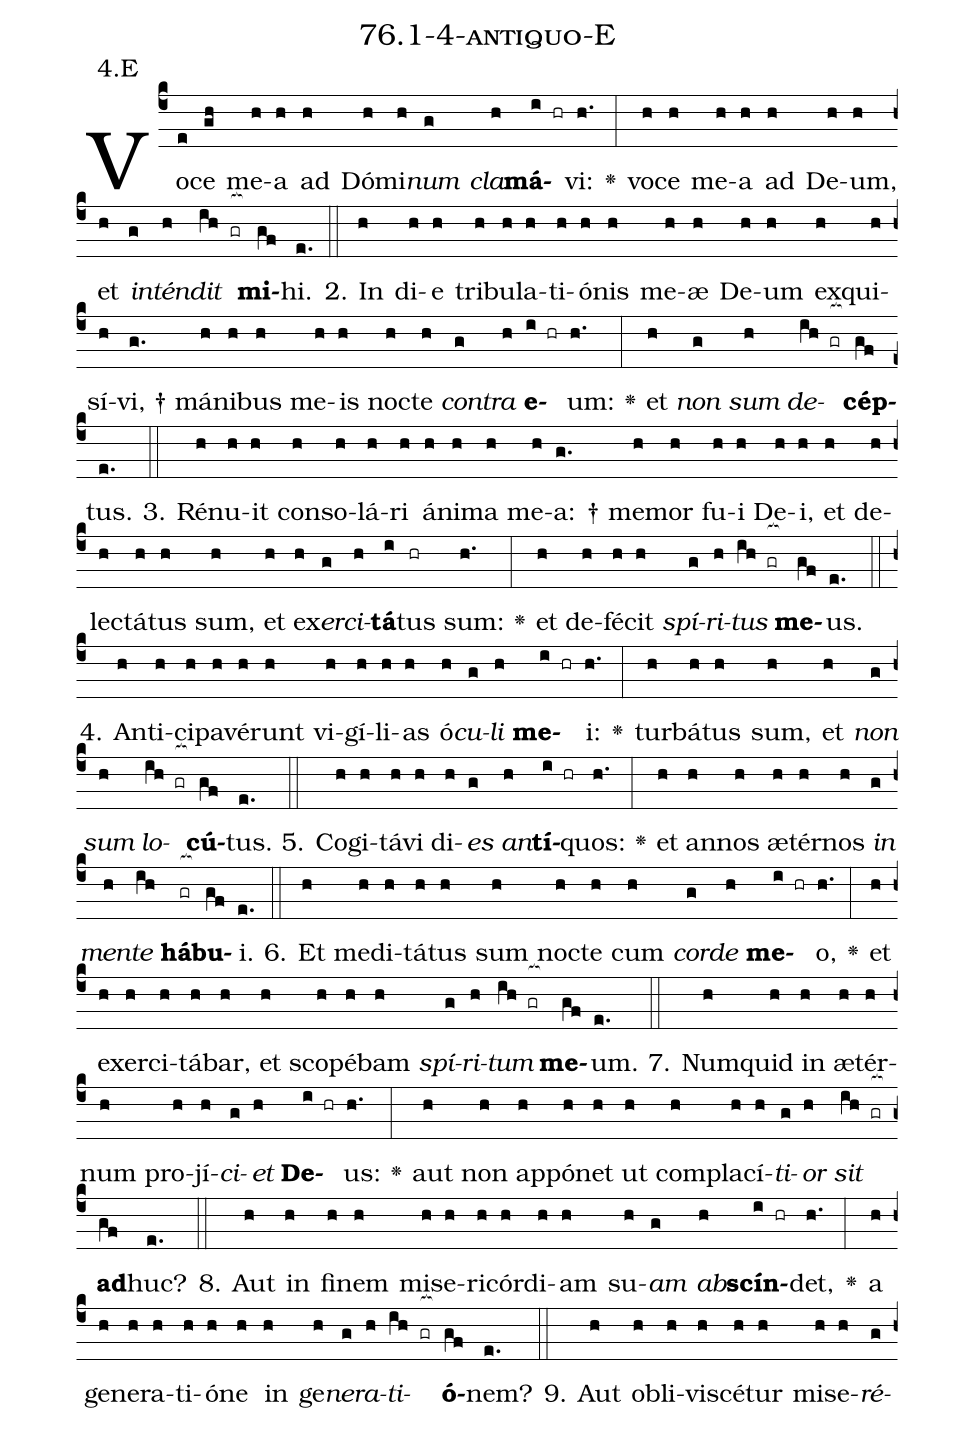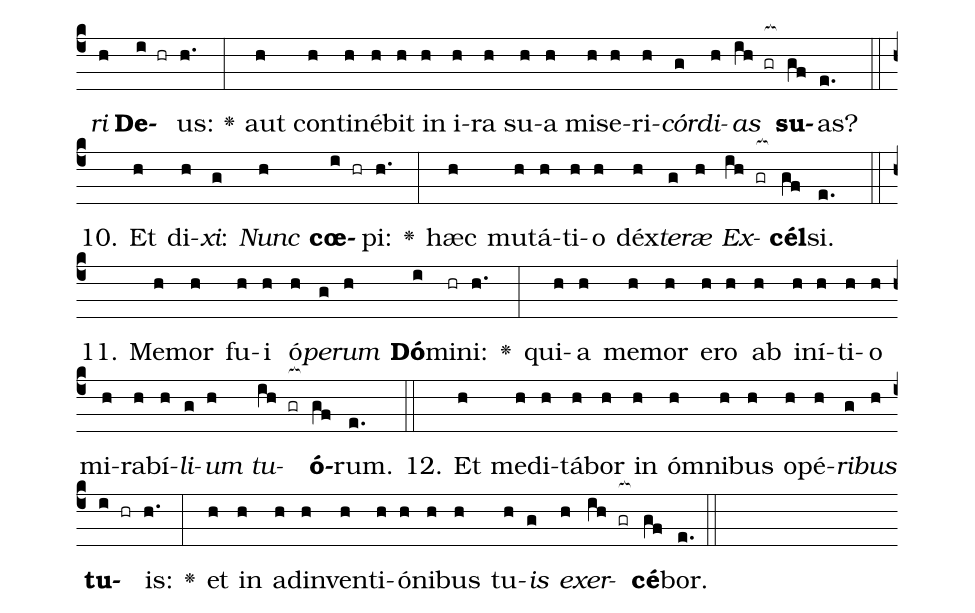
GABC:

name: 76.1-4-antiquo-E;
annotation: 4.E;
%%
(c4)Vo(e)ce(gh) me(h)a(h) ad(h) Dó(h)mi(h)<i>num</i>(g) <i>cla</i>(h)<b>má</b>(i hr)vi:(h.) <v>\greheightstar</v>(:) vo(h)ce(h) me(h)a(h) ad(h) De(h)um,(h) et(h) <i>in</i>(g)<i>tén</i>(h)<i>dit</i>(ih gr[ocb:1{]) <b>mi</b>(gf[ocb:0}])hi.(e.) (::)
2. In(h) di(h)e(h) tri(h)bu(h)la(h)ti(h)ó(h)nis(h) me(h)æ(h) De(h)um(h) ex(h)qui(h)sí(h)vi, †(g.) má(h)ni(h)bus(h) me(h)is(h) noc(h)te(h) <i>con</i>(g)<i>tra</i>(h) <b>e</b>(i hr)um:(h.) <v>\greheightstar</v>(:) et(h) <i>non</i>(g) <i>sum</i>(h) <i>de</i>(ih gr[ocb:1{])<b>cép</b>(gf[ocb:0}])tus.(e.) (::)
3. Ré(h)nu(h)it(h) con(h)so(h)lá(h)ri(h) á(h)ni(h)ma(h) me(h)a: †(g.) me(h)mor(h) fu(h)i(h) De(h)i,(h) et(h) de(h)lec(h)tá(h)tus(h) sum,(h) et(h) ex(h)<i>er</i>(g)<i>ci</i>(h)<b>tá</b>(i)tus(hr) sum:(h.) <v>\greheightstar</v>(:) et(h) de(h)fé(h)cit(h) <i>spí</i>(g)<i>ri</i>(h)<i>tus</i>(ih gr[ocb:1{]) <b>me</b>(gf[ocb:0}])us.(e.) (::)
4. An(h)ti(h)ci(h)pa(h)vé(h)runt(h) vi(h)gí(h)li(h)as(h) ó(h)<i>cu</i>(g)<i>li</i>(h) <b>me</b>(i hr)i:(h.) <v>\greheightstar</v>(:) tur(h)bá(h)tus(h) sum,(h) et(h) <i>non</i>(g) <i>sum</i>(h) <i>lo</i>(ih gr[ocb:1{])<b>cú</b>(gf[ocb:0}])tus.(e.) (::)
5. Co(h)gi(h)tá(h)vi(h) di(h)<i>es</i>(g) <i>an</i>(h)<b>tí</b>(i hr)quos:(h.) <v>\greheightstar</v>(:) et(h) an(h)nos(h) æ(h)tér(h)nos(h) <i>in</i>(g) <i>men</i>(h)<i>te</i>(ih) <b>há</b>(gr[ocb:1{])<b>bu</b>(gf[ocb:0}])i.(e.) (::)
6. Et(h) me(h)di(h)tá(h)tus(h) sum(h) noc(h)te(h) cum(h) <i>cor</i>(g)<i>de</i>(h) <b>me</b>(i hr)o,(h.) <v>\greheightstar</v>(:) et(h) ex(h)er(h)ci(h)tá(h)bar,(h) et(h) sco(h)pé(h)bam(h) <i>spí</i>(g)<i>ri</i>(h)<i>tum</i>(ih gr[ocb:1{]) <b>me</b>(gf[ocb:0}])um.(e.) (::)
7. Num(h)quid(h) in(h) æ(h)tér(h)num(h) pro(h)jí(h)<i>ci</i>(g)<i>et</i>(h) <b>De</b>(i hr)us:(h.) <v>\greheightstar</v>(:) aut(h) non(h) ap(h)pó(h)net(h) ut(h) com(h)pla(h)cí(h)<i>ti</i>(g)<i>or</i>(h) <i>sit</i>(ih gr[ocb:1{]) <b>ad</b>(gf[ocb:0}])huc?(e.) (::)
8. Aut(h) in(h) fi(h)nem(h) mi(h)se(h)ri(h)cór(h)di(h)am(h) su(h)<i>am</i>(g) <i>ab</i>(h)<b>scín</b>(i hr)det,(h.) <v>\greheightstar</v>(:) a(h) ge(h)ne(h)ra(h)ti(h)ó(h)ne(h) in(h) ge(h)<i>ne</i>(g)<i>ra</i>(h)<i>ti</i>(ih gr[ocb:1{])<b>ó</b>(gf[ocb:0}])nem?(e.) (::)
9. Aut(h) ob(h)li(h)vi(h)scé(h)tur(h) mi(h)se(h)<i>ré</i>(g)<i>ri</i>(h) <b>De</b>(i hr)us:(h.) <v>\greheightstar</v>(:) aut(h) con(h)ti(h)né(h)bit(h) in(h) i(h)ra(h) su(h)a(h) mi(h)se(h)ri(h)<i>cór</i>(g)<i>di</i>(h)<i>as</i>(ih gr[ocb:1{]) <b>su</b>(gf[ocb:0}])as?(e.) (::)
10. Et(h) di(h)<i>xi</i>:(g) <i>Nunc</i>(h) <b>cœ</b>(i hr)pi:(h.) <v>\greheightstar</v>(:) hæc(h) mu(h)tá(h)ti(h)o(h) déx(h)<i>te</i>(g)<i>ræ</i>(h) <i>Ex</i>(ih gr[ocb:1{])<b>cél</b>(gf[ocb:0}])si.(e.) (::)
11. Me(h)mor(h) fu(h)i(h) ó(h)<i>pe</i>(g)<i>rum</i>(h) <b>Dó</b>(i)mi(hr)ni:(h.) <v>\greheightstar</v>(:) qui(h)a(h) me(h)mor(h) e(h)ro(h) ab(h) in(h)í(h)ti(h)o(h) mi(h)ra(h)bí(h)<i>li</i>(g)<i>um</i>(h) <i>tu</i>(ih gr[ocb:1{])<b>ó</b>(gf[ocb:0}])rum.(e.) (::)
12. Et(h) me(h)di(h)tá(h)bor(h) in(h) óm(h)ni(h)bus(h) o(h)pé(h)<i>ri</i>(g)<i>bus</i>(h) <b>tu</b>(i hr)is:(h.) <v>\greheightstar</v>(:) et(h) in(h) ad(h)in(h)ven(h)ti(h)ó(h)ni(h)bus(h) tu(h)<i>is</i>(g) <i>ex</i>(h)<i>er</i>(ih gr[ocb:1{])<b>cé</b>(gf[ocb:0}])bor.(e.) (::)
